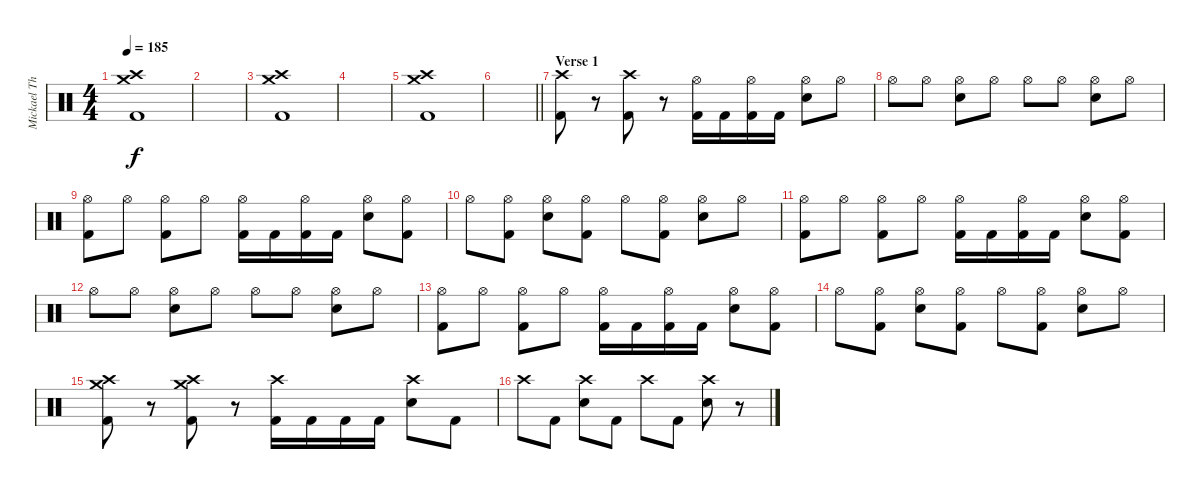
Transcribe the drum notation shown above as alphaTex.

\track ("Mickael Thomas (Moose)" "Mickael Th") {instrument percussion}
\staff {score}
\articulation defaults
\ts (4 4)
\tempo 185
\clef neutral
\ks c
("Crash medium (hit)" "Crash high (hit)" "Kick (hit) 2").1{dy f} |
|
("Crash medium (hit)" "Crash high (hit)" "Kick (hit) 2").1 |
|
("Crash medium (hit)" "Crash high (hit)" "Kick (hit) 2").1 |
\barLineRight lightlight
|
\section ("" "Verse 1")
("Crash high (hit)" "Kick (hit) 2").8 r.8 ("Crash high (hit)" "Kick (hit) 2").8 r.8 ("Hi-Hat (open)" "Kick (hit) 2").16 "Kick (hit) 2".16 ("Hi-Hat (open)" "Kick (hit) 2").16 "Kick (hit) 2".16 ("Hi-Hat (open)" "Electric Snare (hit)").8 "Hi-Hat (open)".8 |
"Hi-Hat (open)".8 "Hi-Hat (open)".8 ("Hi-Hat (open)" "Electric Snare (hit)").8 "Hi-Hat (open)".8 "Hi-Hat (open)".8 "Hi-Hat (open)".8 ("Hi-Hat (open)" "Electric Snare (hit)").8 "Hi-Hat (open)".8 |
("Hi-Hat (open)" "Kick (hit) 2").8 "Hi-Hat (open)".8 ("Hi-Hat (open)" "Kick (hit) 2").8 "Hi-Hat (open)".8 ("Hi-Hat (open)" "Kick (hit) 2").16 "Kick (hit) 2".16 ("Hi-Hat (open)" "Kick (hit) 2").16 "Kick (hit) 2".16 ("Hi-Hat (open)" "Electric Snare (hit)").8 ("Hi-Hat (open)" "Kick (hit) 2").8 |
"Hi-Hat (open)".8 ("Hi-Hat (open)" "Kick (hit) 2").8 ("Hi-Hat (open)" "Electric Snare (hit)").8 ("Hi-Hat (open)" "Kick (hit) 2").8 "Hi-Hat (open)".8 ("Hi-Hat (open)" "Kick (hit) 2").8 ("Hi-Hat (open)" "Electric Snare (hit)").8 "Hi-Hat (open)".8 |
("Hi-Hat (open)" "Kick (hit) 2").8 "Hi-Hat (open)".8 ("Hi-Hat (open)" "Kick (hit) 2").8 "Hi-Hat (open)".8 ("Hi-Hat (open)" "Kick (hit) 2").16 "Kick (hit) 2".16 ("Hi-Hat (open)" "Kick (hit) 2").16 "Kick (hit) 2".16 ("Hi-Hat (open)" "Electric Snare (hit)").8 ("Hi-Hat (open)" "Kick (hit) 2").8 |
"Hi-Hat (open)".8 "Hi-Hat (open)".8 ("Hi-Hat (open)" "Electric Snare (hit)").8 "Hi-Hat (open)".8 "Hi-Hat (open)".8 "Hi-Hat (open)".8 ("Hi-Hat (open)" "Electric Snare (hit)").8 "Hi-Hat (open)".8 |
("Hi-Hat (open)" "Kick (hit) 2").8 "Hi-Hat (open)".8 ("Hi-Hat (open)" "Kick (hit) 2").8 "Hi-Hat (open)".8 ("Hi-Hat (open)" "Kick (hit) 2").16 "Kick (hit) 2".16 ("Hi-Hat (open)" "Kick (hit) 2").16 "Kick (hit) 2".16 ("Hi-Hat (open)" "Electric Snare (hit)").8 ("Hi-Hat (open)" "Kick (hit) 2").8 |
"Hi-Hat (open)".8 ("Hi-Hat (open)" "Kick (hit) 2").8 ("Hi-Hat (open)" "Electric Snare (hit)").8 ("Hi-Hat (open)" "Kick (hit) 2").8 "Hi-Hat (open)".8 ("Hi-Hat (open)" "Kick (hit) 2").8 ("Hi-Hat (open)" "Electric Snare (hit)").8 "Hi-Hat (open)".8 |
("Crash medium (hit)" "Crash high (hit)" "Kick (hit) 2").8 r.8 ("Crash medium (hit)" "Crash high (hit)" "Kick (hit) 2").8 r.8 ("Crash high (hit)" "Kick (hit) 2").16 "Kick (hit) 2".16 "Kick (hit) 2".16 "Kick (hit) 2".16 ("Crash high (hit)" "Electric Snare (hit)").8 "Kick (hit) 2".8 |
"Crash high (hit)".8 "Kick (hit) 2".8 ("Crash high (hit)" "Electric Snare (hit)").8 "Kick (hit) 2".8 "Crash high (hit)".8 "Kick (hit) 2".8 ("Crash high (hit)" "Electric Snare (hit)").8 r.8
